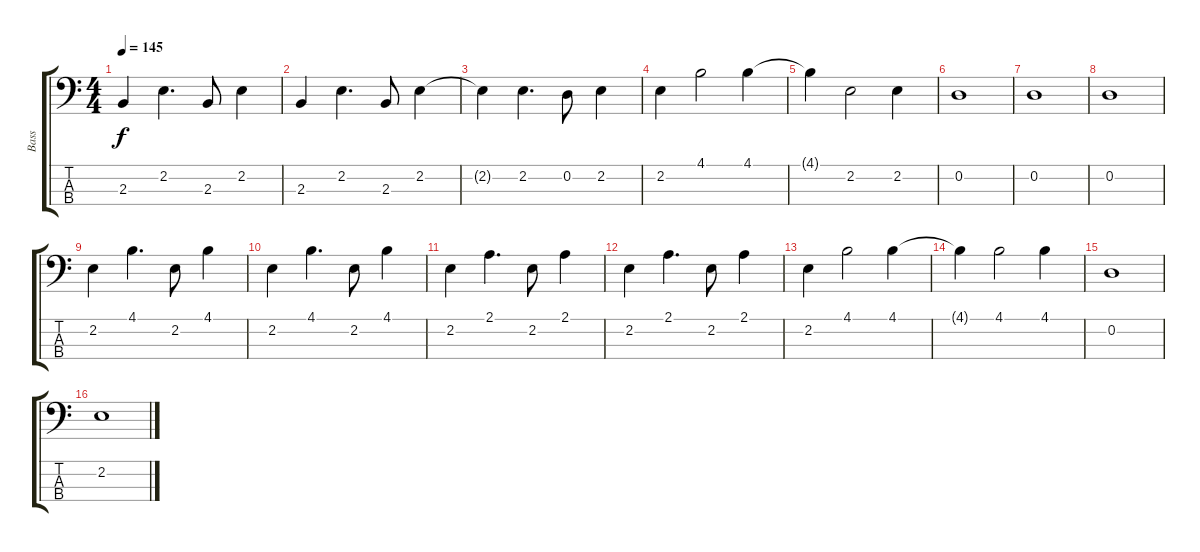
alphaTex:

\track ("Bass" "Bass") {instrument electricbassfinger}
\staff {score tabs}
\tuning (G2 D2 A1 E1) {hide}
\ts (4 4)
\tempo 145
\clef f4
\ks c
2.3.4{dy f} 2.2.4{d} 2.3.8 2.2.4 |
2.3.4 2.2.4{d} 2.3.8 2.2.4 |
2.2{t}.4 2.2.4{d} 0.2.8 2.2.4 |
2.2.4 4.1.2 4.1.4 |
4.1{t}.4 2.2.2 2.2.4 |
0.2.1 |
0.2.1 |
0.2.1 |
2.2.4 4.1.4{d} 2.2.8 4.1.4 |
2.2.4 4.1.4{d} 2.2.8 4.1.4 |
2.2.4 2.1.4{d} 2.2.8 2.1.4 |
2.2.4 2.1.4{d} 2.2.8 2.1.4 |
2.2.4 4.1.2 4.1.4 |
4.1{t}.4 4.1.2 4.1.4 |
0.2.1 |
2.2.1
